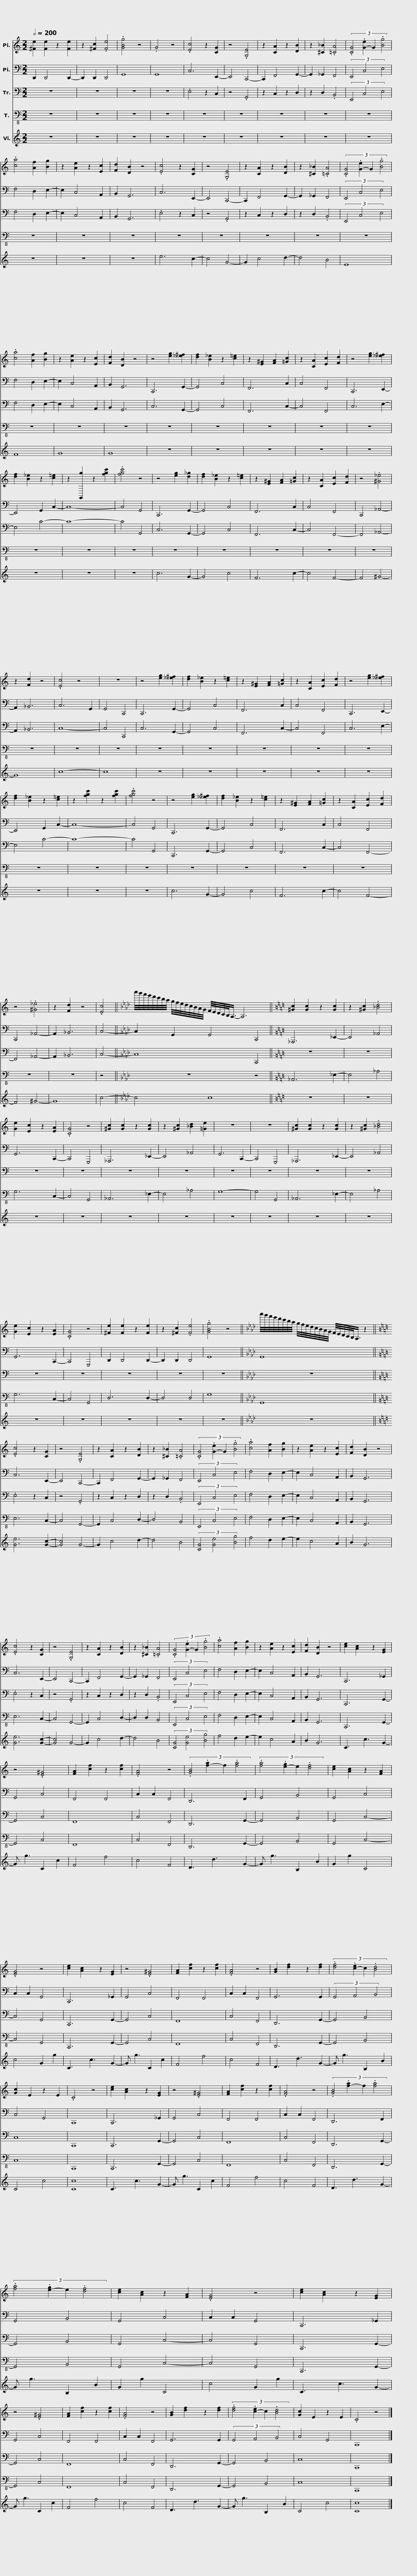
X:1
%%score 1 2 3 4 5
L:1/8
Q:1/2=200
M:2/2
I:linebreak $
K:C
V:1 treble
V:2 bass
V:3 bass
V:4 bass-8
V:5 treble+15
V:1
 [^Fe]2 [Fe]2 z2 [Fe]2 | z2 [^Fc]2 .[Fe]4 | .[GBg]4 z4 | .G4 z4 | .[Ec]4 z2 [CG]2 | %5
 z4 .[G,E]4 | z2 [CA]2 z2 [DB]2 | z2 [^C_B]2 .[=CA]4 | (3:2:4.[CG]4 .[G-e]2 G2 .[Bg]4 | .[ca]4 [Af]2 [Bg]2 | %10
 z2 [Ae]2 z2 [Ec]2 | [Fd]2 [DB]2 z4 |$ .[Ec]4 z2 [CG]2 | z4 .[G,E]4 | z2 [CA]2 z2 [DB]2 | %15
 z2 [^C_B]2 .[=CA]4 | (3:2:4.[CG]4 .[G-e]2 G2 .[Bg]4 | .[ca]4 [Af]2 [Bg]2 | z2 [Ae]2 z2 [Ec]2 | [Fd]2 [DB]2 z4 |$ %20
 z4 [eg]2 [_e^f]2 | [df]2 [B_e]2 z2 [c=e]2 | z2 [E^G]2 [FA]2 [=Gc]2 | z2 [CA]2 [Ec]2 [Fd]2 | z4 [eg]2 [_e^f]2 | %25
 [df]2 [B_e]2 z2 [c=e]2 | z2 [G,,g]2 z2 [fgc']2 | .[fgc']4 z4 |$ z4 [eg]2 [d_g]2 | [df]2 [B_e]2 z2 [c=e]2 | %30
 z2 [E^G]2 [FA]2 [=Gc]2 | z2 [CA]2 [Ec]2 [Fd]2 | z4 .[^G_e]4 | z2 [Fd]2 z4 | .[Ec]4 z4 | %35
 z8 |$ z4 [eg]2 [_e^f]2 | [df]2 [B_e]2 z2 [c=e]2 | z2 [E^G]2 [FA]2 [=Gc]2 | z2 [CA]2 [Ec]2 [Fd]2 | %40
 z4 [eg]2 [_e^f]2 | [df]2 [B_e]2 z2 [c=e]2 | z2 [fgc']2 z2 [fgc']2 | .[fgc']4 z4 |$ z4 [eg]2 [_e^f]2 | %45
 [df]2 [B_e]2 z2 [c=e]2 | z2 [E^G]2 [FA]2 [=Gc]2 | z2 [CA]2 [Ec]2 [Fd]2 | z4 .[^G_e]4 | z2 [Fd]2 z4 | %50
 .[Ec]4 ||$[K:Ab] a'/4g'/4f'/4e'/4d'/4c'/4b/4a/4 g/4f/4e/4d/4c/4B/4A/4G/4 F/4E/4D/4C/4B,/<A,/- A,6 ||$[K:C] [^Gc]2 [Gc]2 z2 [Gc]2 | z2 [^Gc]2 .[_Bd]4 | [Ge]2 [Ec]2 z2 [EA]2 | %55
 .[CG]4 z4 | [^Gc]2 [Gc]2 z2 [Gc]2 | z2 [^Gc]2 [_Bd]2 [=Ge]2 | z8 | z8 |$ %60
 [^Gc]2 [Gc]2 z2 [Gc]2 | z2 [^Gc]2 .[_Bd]4 | [Ge]2 [Ec]2 z2 [EA]2 | .[CG]4 z4 | [^Fe]2 [Fe]2 z2 [Fe]2 | %65
 z2 [^Fc]2 .[Fe]4 | .[GBg]4 z4 ||$[K:Ab] a'/4g'/4f'/4e'/4d'/4c'/4b/4a/4 g/4f/4e/4d/4c/4B/4A/4G/4 F/4E/4D/4C/4B,/<A,/ z2 ||$[K:C] .[Ec]4 z2 [CG]2 | z4 .[G,E]4 | %70
 z2 [CA]2 z2 [DB]2 | z2 [^C_B]2 .[=CA]4 | (3:2:4.[CG]4 .[G-e]2 G2 .[Bg]4 | .[ca]4 [Af]2 [Bg]2 | z2 [Ae]2 z2 [Ec]2 | %75
 [Fd]2 [DB]2 z4 |$ .[Ec]4 z2 [CG]2 | z4 .[G,E]4 | z2 [CA]2 z2 [DB]2 | z2 [^C_B]2 .[=CA]4 | %80
 (3:2:4.[CG]4 .[G-e]2 G2 .[Bg]4 | .[ca]4 [Af]2 [Bg]2 | z2 [Ae]2 z2 [Ec]2 | [Fd]2 [DB]2 z4 |$ [ce]2 [Ac]2 z2 [EG]2 | %85
 z4 .[E^G]4 | [FA]2 [cf]2 z2 [cf]2 | .[FA]4 z4 | (3:2:4.[GB]4 .[f-a]2 f2 .[fa]4 | (3:2:4.[fa]4 .[e-g]2 e2 .[df]4 | %90
 [ce]2 [Ac]2 z2 [FA]2 | .[EG]4 z4 |$ [ce]2 [Ac]2 z2 [EG]2 | z4 .[E^G]4 | [FA]2 [cf]2 z2 [cf]2 | %95
 .[FA]4 z4 | [GB]2 [df]2 z2 [df]2 | (3:2:4.[df]4 .[c-e]2 c2 .[Bd]4 | [Gc]2 E2 z2 E2 | .C4 z4 |$ %100
 [ce]2 [Ac]2 z2 [EG]2 | z4 .[E^G]4 | [FA]2 [cf]2 z2 [cf]2 | .[FA]4 z4 | (3:2:4.[GB]4 .[f-a]2 f2 .[fa]4 | %105
 (3:2:4.[fa]4 .[e-g]2 e2 .[df]4 | [ce]2 [Ac]2 z2 [FA]2 | .[EG]4 z4 |$ [ce]2 [Ac]2 z2 [EG]2 | z4 .[E^G]4 | %110
 [FA]2 [cf]2 z2 [cf]2 | .[FA]4 z4 | [GB]2 [df]2 z2 [df]2 | (3:2:4.[df]4 .[c-e]2 c2 .[Bd]4 | [Gc]2 E2 z2 E2 | %115
 .C4 z4 |] %116
V:2
 D,,2 D,,4 D,,2- | D,,2 D,,2 D,,4 | G,,8 | G,,8 | C,6 E,,2- | %5
 E,,4 C,,4- | C,,2 F,,4 G,,2- | G,,2 _G,,2 F,,4 | (3E,,4 C,4 E,4 | F,4 D,2 E,2- | %10
 E,2 C,4 A,,2 | B,,2 G,,6 |$ C,6 E,,2- | E,,4 C,,4- | C,,2 F,,4 G,,2- | %15
 G,,2 _G,,2 F,,4 | (3E,,4 C,4 E,4 | F,4 D,2 E,2- | E,2 C,4 A,,2 | B,,2 G,,6 |$ %20
 C,,6 G,,2- | G,,4 C,4 | F,,6 C,2 | C,4 F,,4 | C,,6 E,,2- | %25
 E,,4 G,,2 C,2- | C,8- | C,4 G,,4 |$ C,,6 G,,2- | G,,4 C,4 | %30
 F,,6 C,2 | C,4 F,,4 | C,,4 _A,,4- | A,,2 _B,,6 | C,6 G,,2 | %35
 G,,4 C,,4 |$ C,,6 G,,2- | G,,4 C,4 | F,,6 C,2 | C,4 F,,4 | %40
 C,,6 E,,2- | E,,4 G,,2 C,2- | C,8- | C,4 G,,4 |$ C,,6 G,,2- | %45
 G,,4 C,4 | F,,6 C,2 | C,4 F,,4 | C,,4 _A,,4- | A,,2 _B,,6 | %50
 C,4- ||$[K:Ab] C,2 G,,2 G,,4 C,,4 ||$[K:C] _A,,,6 _E,,2- | E,,4 _A,,4 | G,,6 C,,2- | %55
 C,,4 G,,,4 | _A,,,6 _E,,2- | E,,4 _A,,4 | G,,6 C,,2- | C,,4 G,,,4 |$ %60
 _A,,,6 _E,,2- | E,,4 _A,,4 | G,,6 C,,2- | C,,4 G,,,4 | D,,2 D,,4 D,,2- | %65
 D,,2 D,,2 D,,4 | G,,8 ||$[K:Ab] G,,8 ||$[K:C] C,6 E,,2- | E,,4 C,,4- | %70
 C,,2 F,,4 G,,2- | G,,2 _G,,2 F,,4 | (3E,,4 C,4 E,4 | F,4 D,2 E,2- | E,2 C,4 A,,2 | %75
 B,,2 G,,6 |$ C,6 E,,2- | E,,4 C,,4- | C,,2 F,,4 G,,2- | G,,2 _G,,2 F,,4 | %80
 (3E,,4 C,4 E,4 | F,4 D,2 E,2- | E,2 C,4 A,,2 | B,,2 G,,6 |$ C,,6 _G,,2 | %85
 G,,4 C,4 | F,,4 F,,4 | C,2 C,2 F,,4 | D,,6 F,,2 | G,,4 B,,4 | %90
 G,,4 C,4 | C,2 C,2 G,,4 |$ C,,6 _G,,2 | G,,4 C,4 | F,,4 F,,4 | %95
 C,2 C,2 F,,4 | G,,6 G,,2 | (3G,,4 A,,4 B,,4 | C,4 G,,4 | C,,8 |$ %100
 C,,6 _G,,2 | G,,4 C,4 | F,,4 F,,4 | C,2 C,2 F,,4 | D,,6 F,,2 | %105
 G,,4 B,,4 | G,,4 C,4 | C,2 C,2 G,,4 |$ C,,6 _G,,2 | G,,4 C,4 | %110
 F,,4 F,,4 | C,2 C,2 F,,4 | G,,6 G,,2 | (3G,,4 A,,4 B,,4 | C,4 G,,4 | %115
 C,,8 |] %116
V:3
 z8 | z8 | z8 | z8 | .E,4 z2 C,2 | %5
 z4 .G,,4 | z2 C,2 z2 D,2 | z2 D,2 .B,,4 | (3E,,4 C,4 E,4 | F,4 D,2 E,2- | %10
 E,2 C,4 A,,2 | B,,2 G,,6 |$ .E,4 z2 C,2 | z4 .G,,4 | z2 C,2 z2 D,2 | %15
 z2 D,2 .B,,4 | (3E,,4 C,4 E,4 | F,4 D,2 E,2- | E,2 C,4 A,,2 | B,,2 G,,6 |$ %20
 C,6 G,,2- | G,,4 C,4 | F,,6 C,2- | C,4 F,,4 | C,6 E,2- | %25
 E,4 C4- | C8- | C4 G,,4 |$ C,6 G,,2- | G,,4 C,4 | %30
 F,,6 C,2- | C,4 F,,4- | F,,4 _A,,4- | A,,2 _B,,6 | C,8- | %35
 C,4 C,,4 |$ C,6 G,,2- | G,,4 C,4 | F,,6 C,2- | C,4 F,,4 | %40
 C,6 E,2- | E,4 C4- | C8- | C4 G,,4 |$ C,,6 G,,2- | %45
 G,,4 C,4 | F,,6 C,2- | C,4 F,,4- | F,,4 _A,,4- | A,,2 _B,,6 | %50
 C,4- ||$[K:Ab] C,8 C,,4 ||$[K:C] z8 | z8 | z8 | %55
 z8 | z8 | z8 | z8 | z8 |$ %60
 z8 | z8 | z8 | z8 | z8 | %65
 z8 | z8 ||$[K:Ab] z8 ||$[K:C] .E,4 z2 C,2 | z4 .G,,4 | %70
 z2 C,2 z2 D,2 | z2 D,2 .B,,4 | (3E,,4 C,4 E,4 | F,4 D,2 E,2- | E,2 C,4 A,,2 | %75
 B,,2 G,,6 |$ .E,4 z2 C,2 | z4 .G,,4 | z2 C,2 z2 D,2 | z2 D,2 .B,,4 | %80
 (3E,,4 C,4 E,4 | F,4 D,2 E,2- | E,2 C,4 A,,2 | B,,2 G,,6 |$ C,,6 G,,2- | %85
 G,,4 C,4 | F,,8 | C,4 F,,4 | D,,6 G,,2- | G,,4 B,,4 | %90
 G,,4 C,4- | C,4 G,,4 |$ C,,6 G,,2- | G,,4 C,4 | F,,8 | %95
 C,4 F,,4 | D,,6 G,,2- | G,,4 B,,4 | C,8 | C,,8 |$ %100
 C,,6 G,,2- | G,,4 C,4 | F,,8 | C,4 F,,4 | D,,6 G,,2- | %105
 G,,4 B,,4 | G,,4 C,4- | C,4 G,,4 |$ C,,6 G,,2- | G,,4 C,4 | %110
 F,,8 | C,4 F,,4 | D,,6 G,,2- | G,,4 B,,4 | C,8 | %115
 C,,8 |] %116
V:4
 z8 | z8 | z8 | z8 | z8 | %5
 z8 | z8 | z8 | z8 | z8 | %10
 z8 | z8 |$ z8 | z8 | z8 | %15
 z8 | z8 | z8 | z8 | z8 |$ %20
 z8 | z8 | z8 | z8 | z8 | %25
 z8 | z8 | z8 |$ z8 | z8 | %30
 z8 | z8 | z8 | z8 | z8 | %35
 z8 |$ z8 | z8 | z8 | z8 | %40
 z8 | z8 | z8 | z8 |$ z8 | %45
 z8 | z8 | z8 | z8 | z8 | %50
 z4 ||$[K:Ab] z8 z4 ||$[K:C] _A,,6 _E,2- | E,4 _A,4 | G,6 C,2- | %55
 C,4 G,,4 | _A,,6 _E,2- | E,4 _A,4 | G,8- | G,4 G,,4 |$ %60
 _A,,6 _E,2- | E,4 _A,4 | G,6 C,2- | C,4 G,,4 | D,6 D,2- | %65
 D,4 D,4 | G,8 ||$[K:Ab] G,,8 ||$[K:C] E,6 C,2- | C,4 G,,4- | %70
 G,,2 C,4 D,2- | D,4 B,,4 | (3E,,4 C,4 E,4 | F,4 D,2 E,2- | E,2 C,4 A,,2 | %75
 B,,2 G,,6 |$ E,6 C,2- | C,4 G,,4- | G,,2 C,4 D,2- | D,2 D,2 B,,4 | %80
 (3E,,4 C,4 E,4 | F,4 D,2 E,2- | E,2 C,4 A,,2 | B,,2 G,,6 |$ C,,6 G,,2- | %85
 G,,4 C,4 | F,,8 | C,4 F,,4 | D,,6 G,,2- | G,,4 B,,4 | %90
 G,,4 C,4- | C,4 G,,4 |$ C,,6 G,,2- | G,,4 C,4 | F,,8 | %95
 C,4 F,,4 | D,,6 G,,2- | G,,4 B,,4 | C,8 | C,,8 |$ %100
 C,,6 G,,2- | G,,4 C,4 | F,,8 | C,4 F,,4 | D,,6 G,,2- | %105
 G,,4 B,,4 | G,,4 C,4- | C,4 G,,4 |$ C,,6 G,,2- | G,,4 C,4 | %110
 F,,8 | C,4 F,,4 | D,,6 G,,2- | G,,4 B,,4 | C,8 | %115
 C,,8 |] %116
V:5
 z8 | z8 | z8 | z8 | z8 | %5
 z8 | z8 | z8 | z8 | z8 | %10
 z8 | z8 |$ e6 c2- | c4 G4- | G2 c4 d2- | %15
 d4 B4 | E8 | F8 | G8 | G8 |$ %20
 z8 | z8 | z8 | z8 | z8 | %25
 z8 | z8 | z8 |$ c6 G2- | G4 c4 | %30
 F6 c2- | c4 F4- | F4 ^G4- | G8 | c8- | %35
 c8 |$ z8 | z8 | z8 | z8 | %40
 z8 | z8 | z8 | z8 |$ c6 G2- | %45
 G4 c4 | F6 c2- | c4 F4- | F4 ^G4- | G8 | %50
 c4- ||$[K:Ab] c4 c8 ||$[K:C] z8 | z8 | z8 | %55
 z8 | z8 | z8 | z8 | z8 |$ %60
 z8 | z8 | z8 | z8 | z8 | %65
 z8 | z8 ||$[K:Ab] z8 ||$[K:C] [Ge]6 [Gc]2- | [Gc]4 G4- | %70
 G2 c4 d2- | d4 B4 | (3[CG]4 [Ge]4 [Bg]4 | f4 d2 e2- | e2 c4 A2 | %75
 B2 G6 |$ [Ge]6 [Gc]2- | [Gc]4 G4- | G2 c4 d2- | d4 B4 | %80
 (3[CG]4 [Ge]4 [Bg]4 | f4 d2 e2- | e2 c4 A2 | B2 G6 |$ C3 c3 G2- | %85
 G g3 C2 c2 | F4 f4 | c4 F4 | D3 d3 G2- | G g3 B,2 B2 | %90
 G2 g2 C4 | c4 G2 g2 |$ C3 c3 G2- | G g3 C2 c2 | F4 f4 | %95
 c4 F4 | D3 d3 G2- | G g3 B,2 B2 | C4 c4 | [Cc]8 |$ %100
 C3 c3 G2- | G g3 C2 c2 | F4 f4 | c4 F4 | D3 d3 G2- | %105
 G g3 B,2 B2 | G2 g2 C4 | c4 G2 g2 |$ C3 c3 G2- | G g3 C2 c2 | %110
 F4 f4 | c4 F4 | D3 d3 G2- | G g3 B,2 B2 | C4 c4 | %115
 [Cc]8 |] %116
